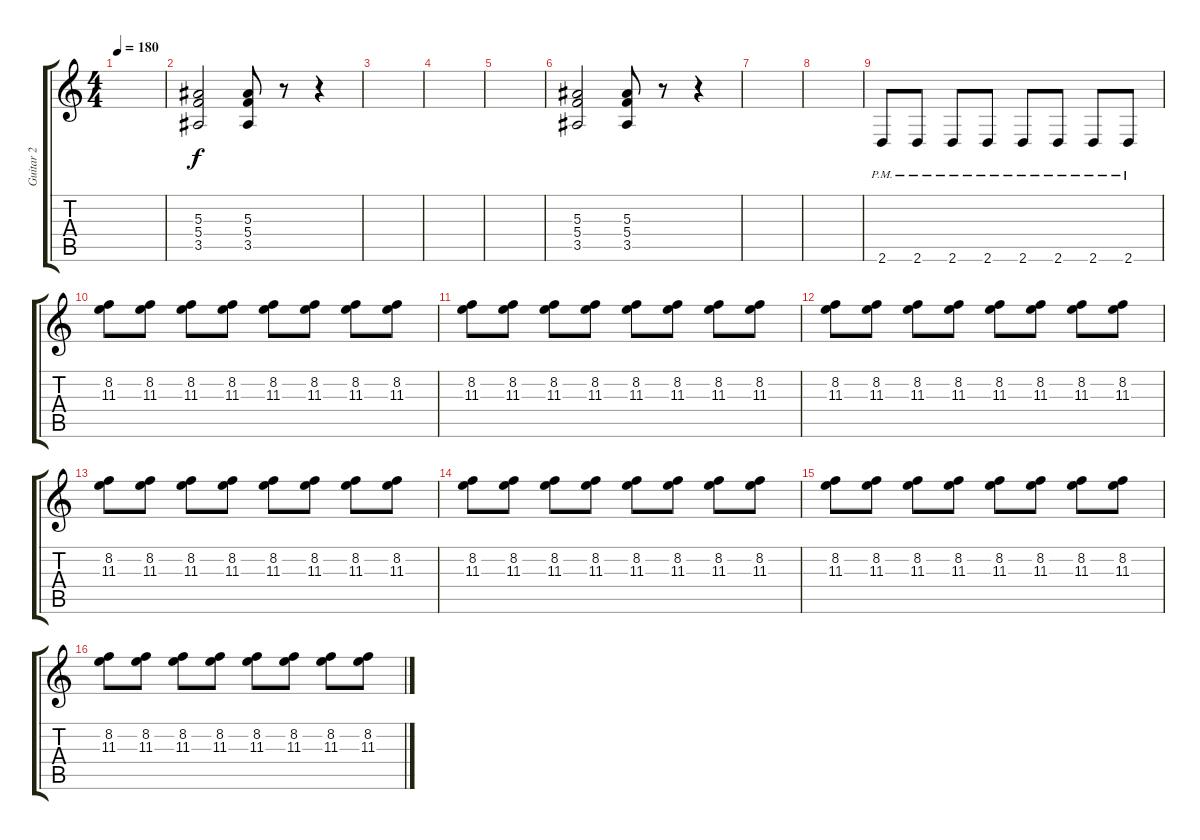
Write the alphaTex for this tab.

\track ("Guitar 2" "Guitar 2") {instrument distortionguitar}
\staff {score tabs}
\tuning (D4 A3 F3 C3 G2 C2) {hide}
\ts (4 4)
\tempo 180
\clef g2
\ks c
|
(5.3 5.4 3.5).2 (5.3 5.4 3.5).8 r.8 r.4 |
|
|
|
(5.3 5.4 3.5).2 (5.3 5.4 3.5).8 r.8 r.4 |
|
|
2.6{pm}.8 2.6{pm}.8 2.6{pm}.8 2.6{pm}.8 2.6{pm}.8 2.6{pm}.8 2.6{pm}.8 2.6{pm}.8 |
(8.2 11.3).8 (8.2 11.3).8 (8.2 11.3).8 (8.2 11.3).8 (8.2 11.3).8 (8.2 11.3).8 (8.2 11.3).8 (8.2 11.3).8 |
(8.2 11.3).8 (8.2 11.3).8 (8.2 11.3).8 (8.2 11.3).8 (8.2 11.3).8 (8.2 11.3).8 (8.2 11.3).8 (8.2 11.3).8 |
(8.2 11.3).8 (8.2 11.3).8 (8.2 11.3).8 (8.2 11.3).8 (8.2 11.3).8 (8.2 11.3).8 (8.2 11.3).8 (8.2 11.3).8 |
(8.2 11.3).8 (8.2 11.3).8 (8.2 11.3).8 (8.2 11.3).8 (8.2 11.3).8 (8.2 11.3).8 (8.2 11.3).8 (8.2 11.3).8 |
(8.2 11.3).8 (8.2 11.3).8 (8.2 11.3).8 (8.2 11.3).8 (8.2 11.3).8 (8.2 11.3).8 (8.2 11.3).8 (8.2 11.3).8 |
(8.2 11.3).8 (8.2 11.3).8 (8.2 11.3).8 (8.2 11.3).8 (8.2 11.3).8 (8.2 11.3).8 (8.2 11.3).8 (8.2 11.3).8 |
(8.2 11.3).8 (8.2 11.3).8 (8.2 11.3).8 (8.2 11.3).8 (8.2 11.3).8 (8.2 11.3).8 (8.2 11.3).8 (8.2 11.3).8
